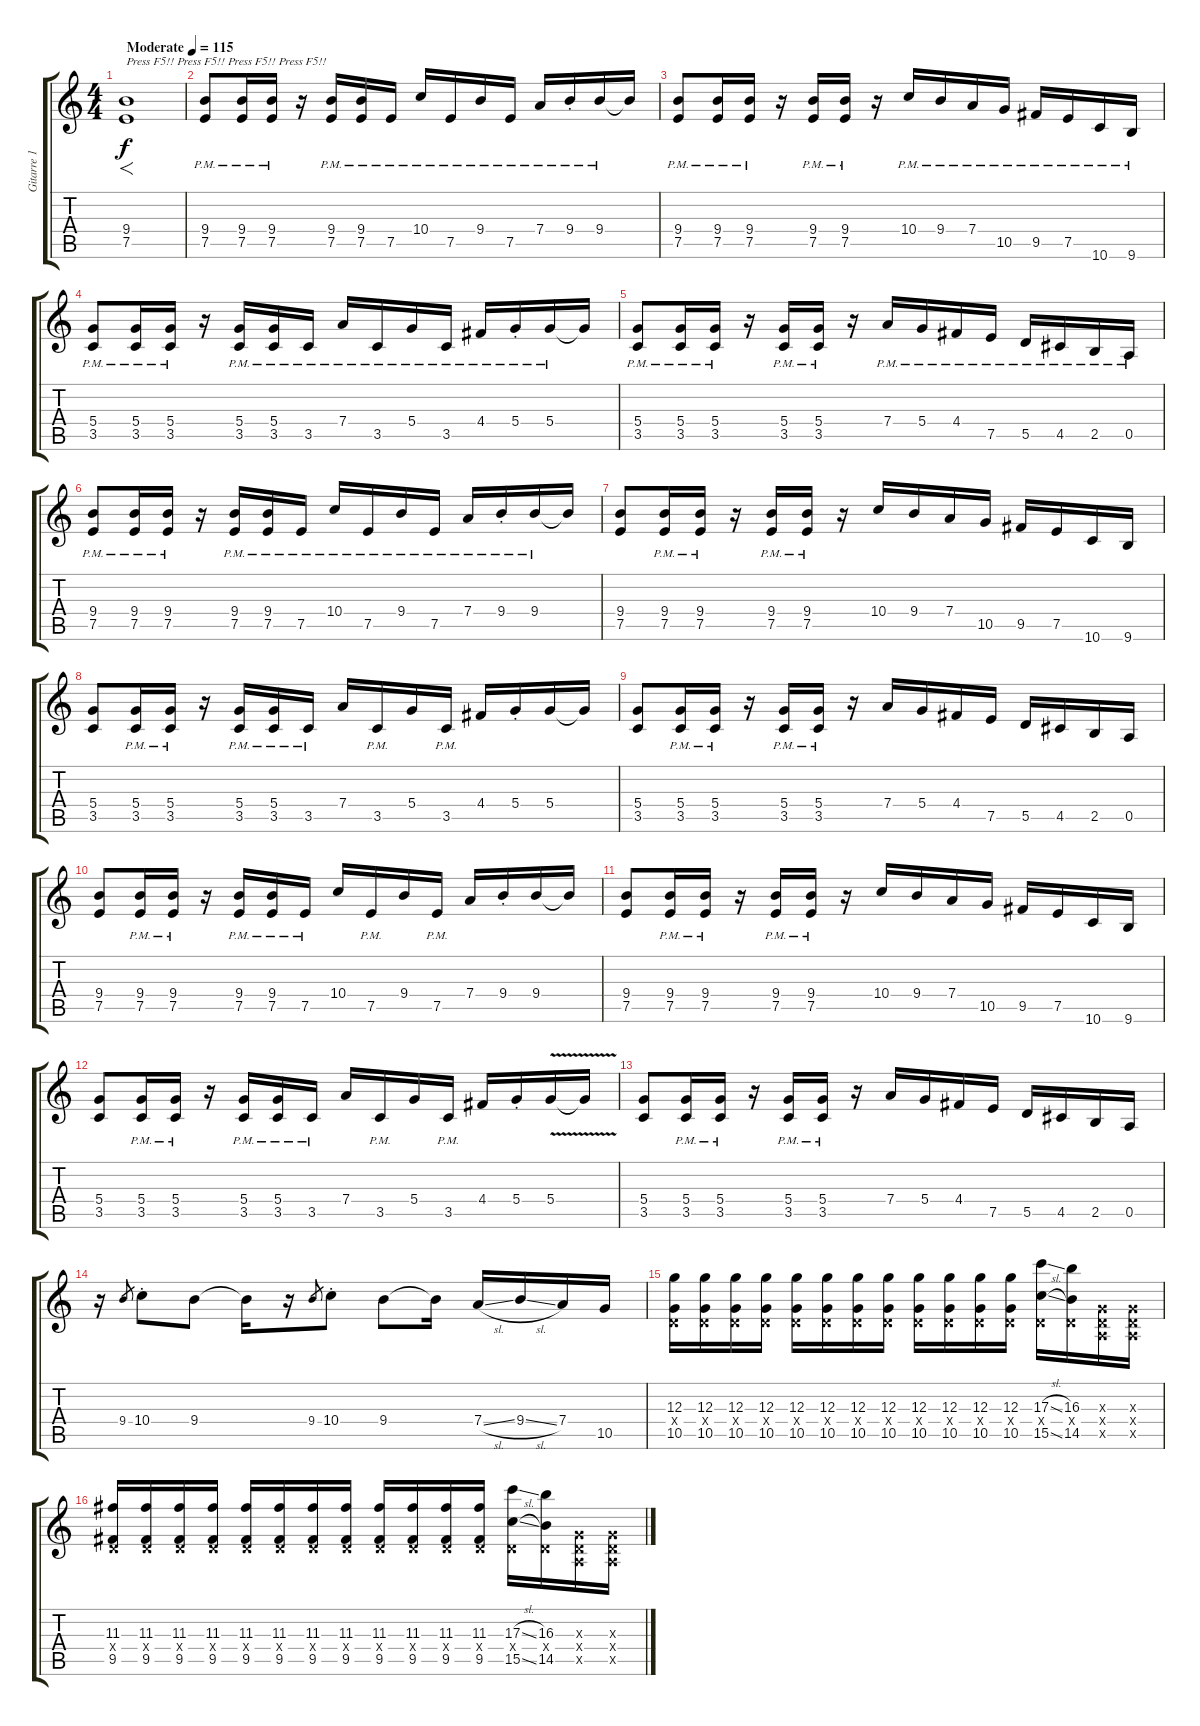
\track ("Gitarre 1" "Gitarre 1") {instrument overdrivenguitar}
\staff {score tabs}
\tuning (E4 B3 G3 D3 A2 D2) {hide}
\ts (4 4)
\tempo (115 "Moderate")
\clef g2
\ks c
(9.4 7.5).1{f txt "Press F5!! Press F5!! Press F5!! Press F5!!" dy f instrument overdrivenguitar} |
(9.4{pm} 7.5{pm}).8 (9.4{pm} 7.5{pm}).16 (9.4{pm} 7.5{pm}).16 r.16 (9.4{pm} 7.5{pm}).16 (9.4{pm} 7.5{pm}).16 7.5{pm}.16 10.4{pm}.16 7.5{pm}.16 9.4{pm}.16 7.5{pm}.16 7.4{pm}.16 9.4{pm st}.16 9.4{pm}.16 9.4{t}.16 |
(9.4{pm} 7.5{pm}).8 (9.4{pm} 7.5{pm}).16 (9.4{pm} 7.5{pm}).16 r.16 (9.4{pm} 7.5{pm}).16 (9.4{pm} 7.5{pm}).16 r.16 10.4{pm}.16 9.4{pm}.16 7.4{pm}.16 10.5{pm}.16 9.5{pm}.16 7.5{pm}.16 10.6{pm}.16 9.6{pm}.16 |
(5.4{pm} 3.5{pm}).8 (5.4{pm} 3.5{pm}).16 (5.4{pm} 3.5{pm}).16 r.16 (5.4{pm} 3.5{pm}).16 (5.4{pm} 3.5{pm}).16 3.5{pm}.16 7.4{pm}.16 3.5{pm}.16 5.4{pm}.16 3.5{pm}.16 4.4{pm}.16 5.4{pm st}.16 5.4{pm}.16 5.4{t}.16 |
(5.4{pm} 3.5{pm}).8 (5.4{pm} 3.5{pm}).16 (5.4{pm} 3.5{pm}).16 r.16 (5.4{pm} 3.5{pm}).16 (5.4{pm} 3.5{pm}).16 r.16 7.4{pm}.16 5.4{pm}.16 4.4{pm}.16 7.5{pm}.16 5.5{pm}.16 4.5{pm}.16 2.5{pm}.16 0.5{pm}.16 |
(9.4{pm} 7.5{pm}).8 (9.4{pm} 7.5{pm}).16 (9.4{pm} 7.5{pm}).16 r.16 (9.4{pm} 7.5{pm}).16 (9.4{pm} 7.5{pm}).16 7.5{pm}.16 10.4{pm}.16 7.5{pm}.16 9.4{pm}.16 7.5{pm}.16 7.4{pm}.16 9.4{pm st}.16 9.4{pm}.16 9.4{t}.16 |
(9.4 7.5).8 (9.4{pm} 7.5{pm}).16 (9.4{pm} 7.5{pm}).16 r.16 (9.4{pm} 7.5{pm}).16 (9.4{pm} 7.5{pm}).16 r.16 10.4.16 9.4.16 7.4.16 10.5.16 9.5.16 7.5.16 10.6.16 9.6.16 |
(5.4 3.5).8 (5.4{pm} 3.5{pm}).16 (5.4{pm} 3.5{pm}).16 r.16 (5.4{pm} 3.5{pm}).16 (5.4{pm} 3.5{pm}).16 3.5{pm}.16 7.4.16 3.5{pm}.16 5.4.16 3.5{pm}.16 4.4.16 5.4{st}.16 5.4.16 5.4{t}.16 |
(5.4 3.5).8 (5.4{pm} 3.5{pm}).16 (5.4{pm} 3.5{pm}).16 r.16 (5.4{pm} 3.5{pm}).16 (5.4{pm} 3.5{pm}).16 r.16 7.4.16 5.4.16 4.4.16 7.5.16 5.5.16 4.5.16 2.5.16 0.5.16 |
(9.4 7.5).8 (9.4{pm} 7.5{pm}).16 (9.4{pm} 7.5{pm}).16 r.16 (9.4{pm} 7.5{pm}).16 (9.4{pm} 7.5{pm}).16 7.5{pm}.16 10.4.16 7.5{pm}.16 9.4.16 7.5{pm}.16 7.4.16 9.4{st}.16 9.4.16 9.4{t}.16 |
(9.4 7.5).8 (9.4{pm} 7.5{pm}).16 (9.4{pm} 7.5{pm}).16 r.16 (9.4{pm} 7.5{pm}).16 (9.4{pm} 7.5{pm}).16 r.16 10.4.16 9.4.16 7.4.16 10.5.16 9.5.16 7.5.16 10.6.16 9.6.16 |
(5.4 3.5).8 (5.4{pm} 3.5{pm}).16 (5.4{pm} 3.5{pm}).16 r.16 (5.4{pm} 3.5{pm}).16 (5.4{pm} 3.5{pm}).16 3.5{pm}.16 7.4.16 3.5{pm}.16 5.4.16 3.5{pm}.16 4.4.16 5.4{st}.16 5.4{v}.16 5.4{t}.16 |
(5.4 3.5).8 (5.4{pm} 3.5{pm}).16 (5.4{pm} 3.5{pm}).16 r.16 (5.4{pm} 3.5{pm}).16 (5.4{pm} 3.5{pm}).16 r.16 7.4.16 5.4.16 4.4.16 7.5.16 5.5.16 4.5.16 2.5.16 0.5.16 |
r.16 9.4.8{gr} 10.4{st}.8 9.4.8 9.4{t}.16 r.16 9.4.8{gr} 10.4{st}.8 9.4.8 9.4{t}.16 7.4{sl}.16 9.4{sl}.16 7.4.16 10.5.16 |
(12.3 0.4{x} 10.5).16 (12.3 0.4{x} 10.5).16 (12.3 0.4{x} 10.5).16 (12.3 0.4{x} 10.5).16 (12.3 0.4{x} 10.5).16 (12.3 0.4{x} 10.5).16 (12.3 0.4{x} 10.5).16 (12.3 0.4{x} 10.5).16 (12.3 0.4{x} 10.5).16 (12.3 0.4{x} 10.5).16 (12.3 0.4{x} 10.5).16 (12.3 0.4{x} 10.5).16 (17.3{sl} 0.4{x} 15.5{sl}).16 (16.3 0.4{x} 14.5).16 (0.3{x} 0.4{x} 0.5{x}).16 (0.3{x} 0.4{x} 0.5{x}).16 |
(11.3 0.4{x} 9.5).16 (11.3 0.4{x} 9.5).16 (11.3 0.4{x} 9.5).16 (11.3 0.4{x} 9.5).16 (11.3 0.4{x} 9.5).16 (11.3 0.4{x} 9.5).16 (11.3 0.4{x} 9.5).16 (11.3 0.4{x} 9.5).16 (11.3 0.4{x} 9.5).16 (11.3 0.4{x} 9.5).16 (11.3 0.4{x} 9.5).16 (11.3 0.4{x} 9.5).16 (17.3{sl} 0.4{x} 15.5{sl}).16 (16.3 0.4{x} 14.5).16 (0.3{x} 0.4{x} 0.5{x}).16 (0.3{x} 0.4{x} 0.5{x}).16
